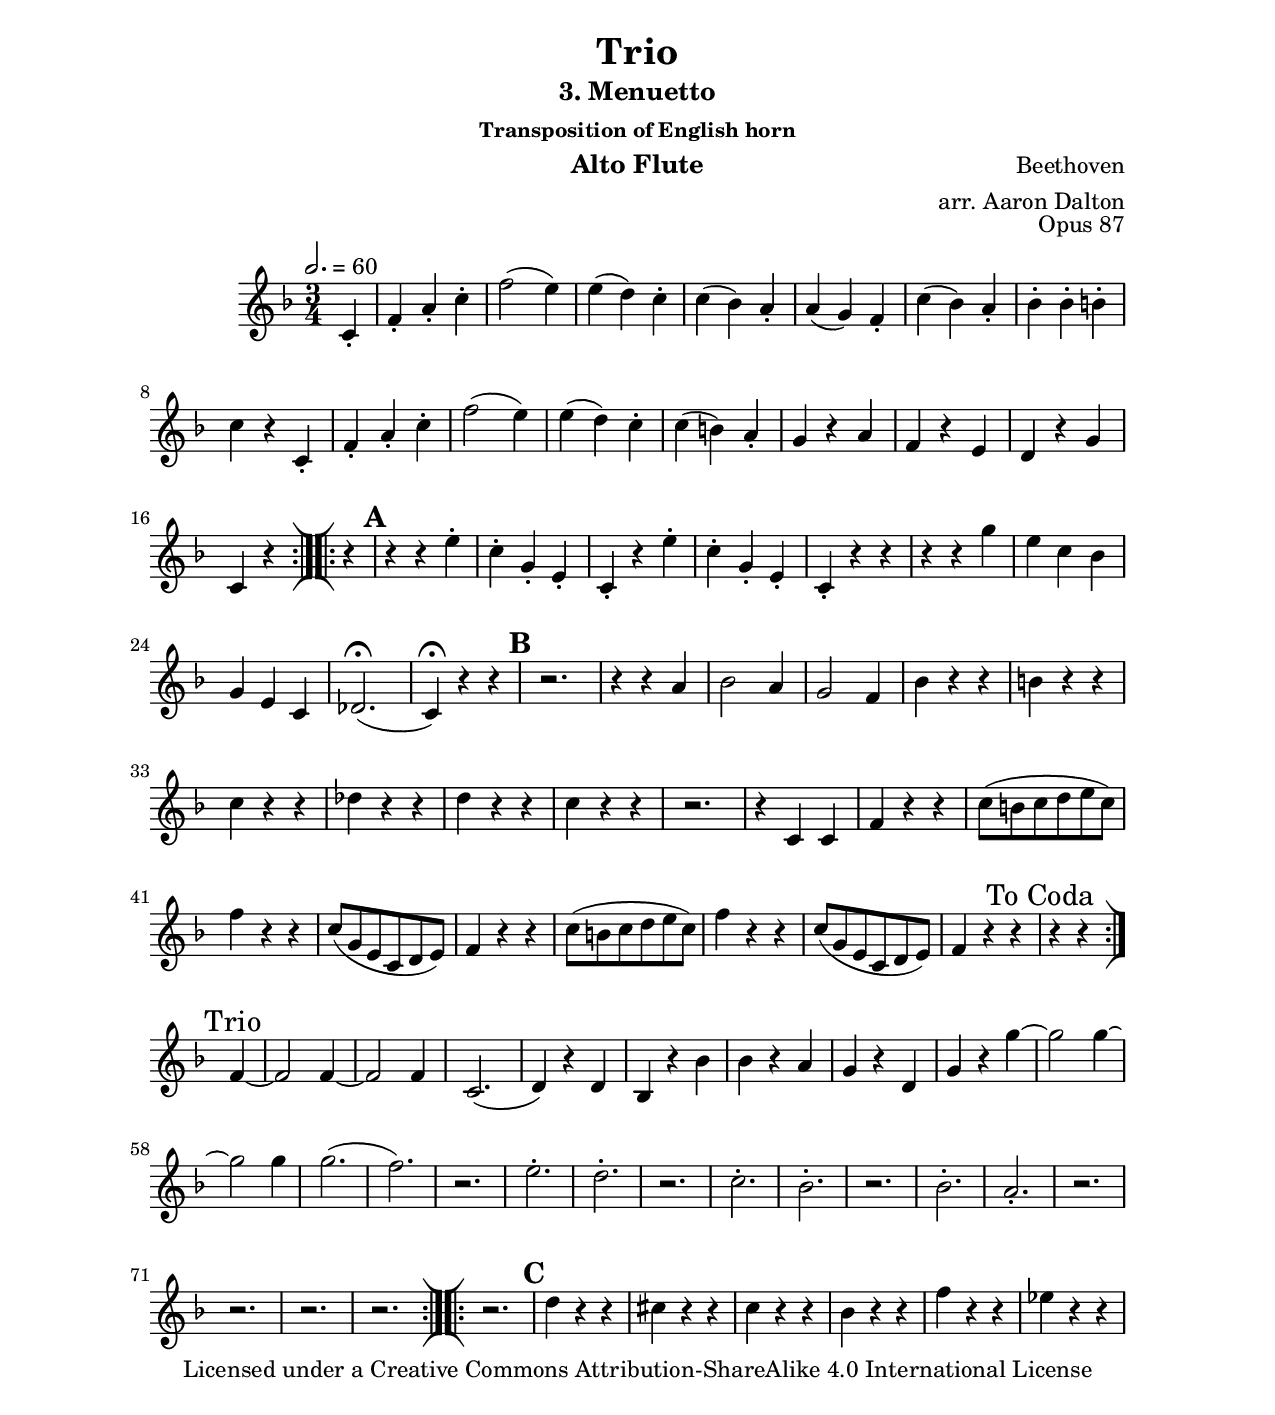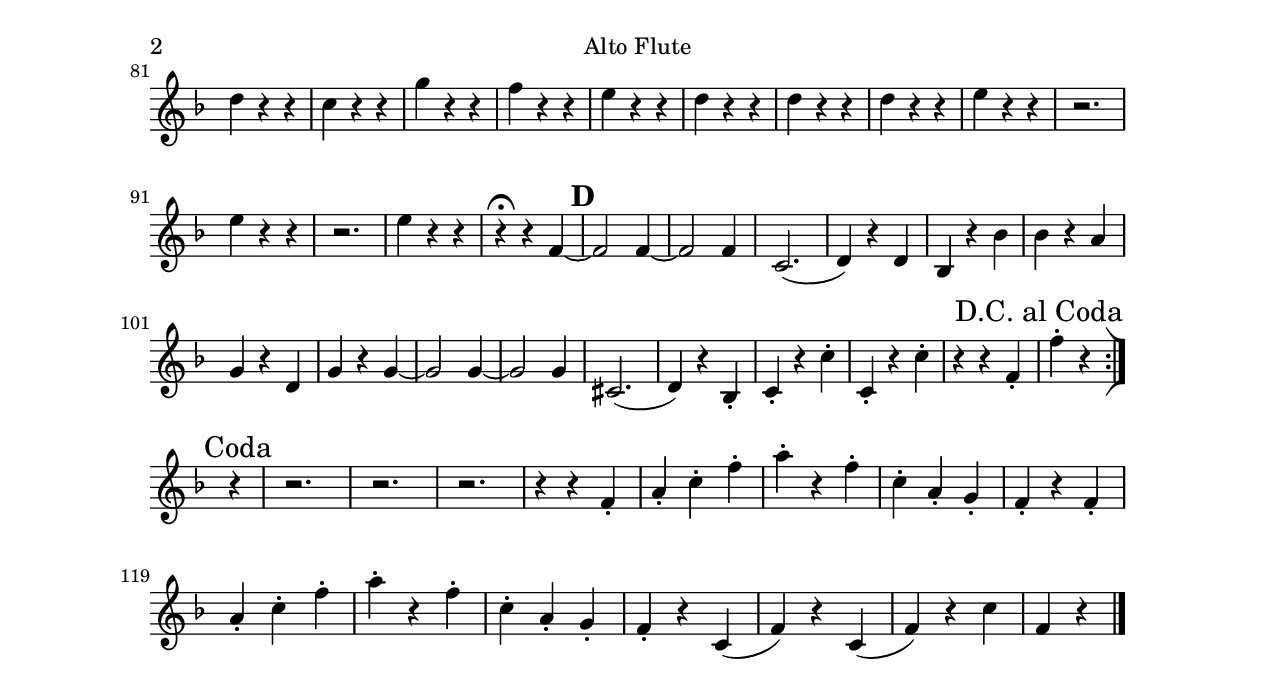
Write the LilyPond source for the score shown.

\version "2.20.0"

fourNotes = \relative c' {
    \time 3/4
    \key g \major
    \tempo 2. = 60
    \clef "treble"

    \set Score.markFormatter = #format-mark-box-alphabet

    % Bars 1-9
    \partial 4 d4-. |
    g4-. b-. d-. |
    g2( fis4) |
    fis4( e) d-. |
    d( c) b-. |
    b( a) g-. |
    d'( c) b-. |
    c-. c-. cis-. |
    d r d,-. |
    g-. b-. d-. |

    % Bars 10-18
    g2( fis4) |
    fis( e) d-. |
    d( cis) b-. |
    a r b |
    g r fis |
    e r a |
    d, r \bar ":|][|:" r | \mark \default
    r4 r fis'-. |
    d-. a-. fis-.

    % Bars 19-29
    d4-. r fis'-. |
    d-. a-. fis-. |
    d-. r r | 
    r r a'' |
    fis d c |
    a fis d |
    ees2.\fermata( |
    d4\fermata) r r | \mark \default
    r2. |
    r4 r b' |
    c2 b4 |

    % Bars 30-39
    a2 g4 |
    c4 r r |
    cis r r |
    d r r |
    ees r r |
    e r r |
    d r r |
    r2. |
    r4 d, d |
    g r r |

    % Bars 40-48
    d'8( cis d e fis d) |
    g4 r r |
    d8( a fis d e fis) |
    g4 r r |
    d'8( cis d e fis d) |
    g4 r r |
    d8( a fis d e fis) |
    g4 r r | \mark "To Coda" 
    r r \bar ":|]" \break

    % Bars 49-59
    \mark "Trio" g4~ |
    g2 g4~ |
    g2 g4 |
    d2.( |
    e4) r e |
    c r c' |
    c r b |
    a r e |
    a r a'~ |
    a2 a4~ |
    a2 a4 |
    a2.( |
    
    % Bars 60-72
    g) r fis-. |
    e-. r d-. |
    c-. r c-. |
    b-. r r |
    r r \bar ":|][|:" r | \mark \default
    e4 r r |
    dis r r |
    d r r | 
    c r r |
    g' r r |
    f r r |
    e r r |
    d r r |

    % Bars 73-86
    a'4 r r |
    g r r |
    fis r r |
    e r r |
    e r r |
    e r r |
    fis r r |
    r2. |
    fis4 r r |
    r2. |
    fis4 r r |
    r\fermata r4 g,~ | \mark \default
    g2 g4~ |
    g2 g4 |

    % Bars 87-100
    d2.( |
    e4) r e |
    c r c' |
    c r b |
    a r e |
    a r a~ |
    a2 a4~ |
    a2 a4 |
    dis,2.( |
    e4) r c-. |
    d-. r d'-. |
    d,-. r d'-.
    r r g,-. | \mark "D.C. al Coda"
    g'-. r \bar ":|]" \break

    % Bars 100-109
    \mark "Coda" r4 |
    r2. | r2. | r2. |
    r4 r g,-. |
    b-. d-. g-. |
    b-. r g-. |
    d-. b-. a-. |
    g-. r g-. |
    b-. d-. g-. |

    % Bars 110-END
    b4-. r g-. |
    d-. b-. a-. |
    g-. r d( |
    g) r d( |
    g) r d' |
    g, r4 \bar "|."

}


\paper {
  #(set-paper-size "letter")
  top-margin = 1\in
  bottom-margin = 1\in
  left-margin = 1\in
  right-margin = 1\in
}

\header {
    instrument = "Alto Flute"
    title = "Trio"
    subtitle = "3. Menuetto"
    subsubtitle = "Transposition of English horn"
    opus = "Opus 87"
    composer = "Beethoven"
    arranger = "arr. Aaron Dalton"
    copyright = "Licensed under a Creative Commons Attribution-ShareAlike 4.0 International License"
}

\score
{
    %\new Staff \fourNotes
    \new Staff \transpose g f \fourNotes
    \layout {
        #(layout-set-staff-size 20)
    }
    \midi {
        \tempo 2. = 60
    }
}


